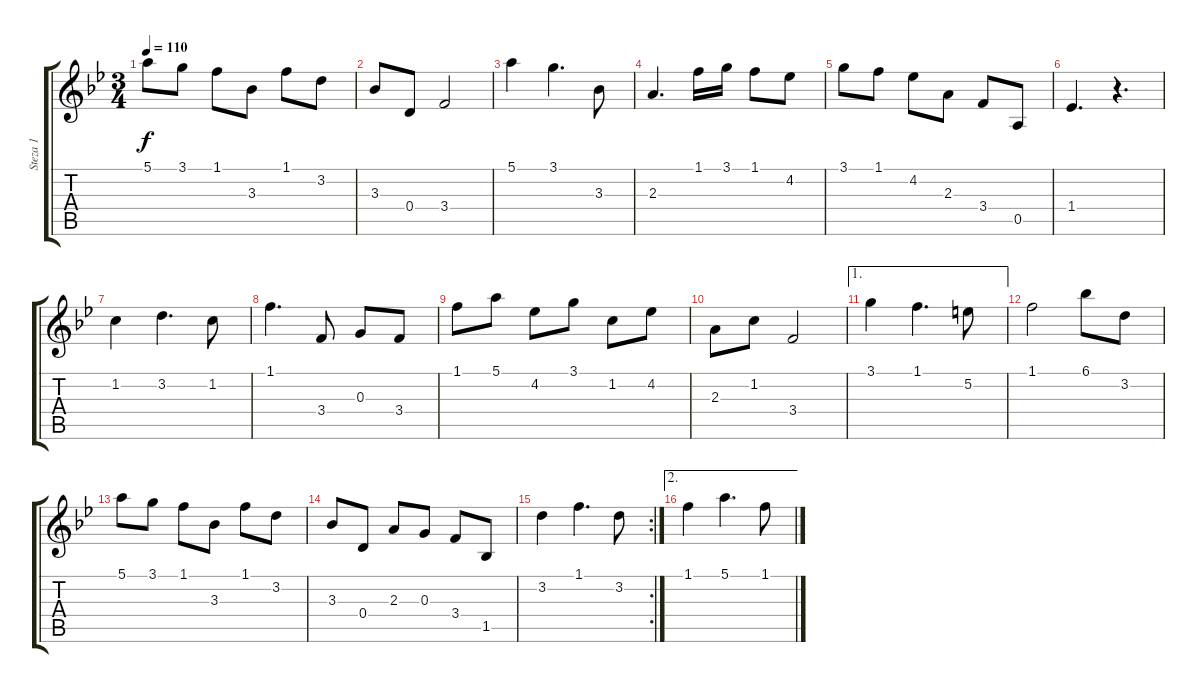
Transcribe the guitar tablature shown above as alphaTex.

\track ("Steza 1" "Steza 1") {instrument acousticguitarsteel}
\staff {score tabs}
\tuning (E4 B3 G3 D3 A2 E2) {hide}
\ts (3 4)
\tempo 110
\clef g2
\ks bb
5.1.8{dy f} 3.1.8 1.1.8 3.3.8 1.1.8 3.2.8 |
3.3.8 0.4.8 3.4.2 |
5.1.4 3.1.4{d} 3.3.8 |
2.3.4{d} 1.1.16 3.1.16 1.1.8 4.2.8 |
3.1.8 1.1.8 4.2.8 2.3.8 3.4.8 0.5.8 |
1.4.4{d} r.4{d} |
1.2.4 3.2.4{d} 1.2.8 |
1.1.4{d} 3.4.8 0.3.8 3.4.8 |
1.1.8 5.1.8 4.2.8 3.1.8 1.2.8 4.2.8 |
2.3.8 1.2.8 3.4.2 |
\ae 1
3.1.4 1.1.4{d} 5.2.8 |
1.1.2 6.1.8 3.2.8 |
5.1.8 3.1.8 1.1.8 3.3.8 1.1.8 3.2.8 |
3.3.8 0.4.8 2.3.8 0.3.8 3.4.8 1.5.8 |
\rc 2
3.2.4 1.1.4{d} 3.2.8 |
\ae 2
1.1.4 5.1.4{d} 1.1.8
